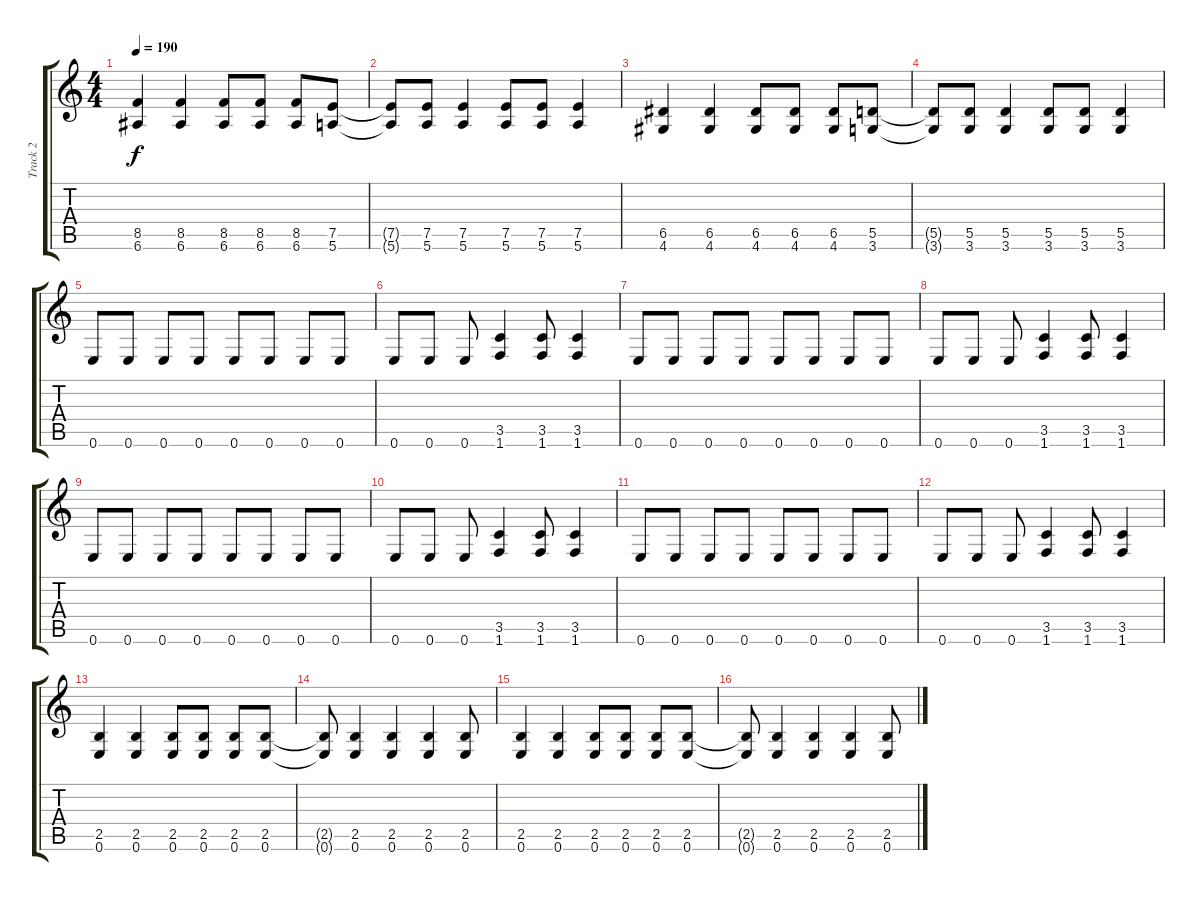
\track ("Track 2" "Track 2") {instrument distortionguitar}
\staff {score tabs}
\tuning (E4 B3 G3 D3 A2 E2) {hide}
\ts (4 4)
\tempo 190
\clef g2
\ks c
(8.5 6.6).4{dy f} (8.5 6.6).4 (8.5 6.6).8 (8.5 6.6).8 (8.5 6.6).8 (7.5 5.6).8 |
(7.5{t} 5.6{t}).8 (7.5 5.6).8 (7.5 5.6).4 (7.5 5.6).8 (7.5 5.6).8 (7.5 5.6).4 |
(6.5 4.6).4 (6.5 4.6).4 (6.5 4.6).8 (6.5 4.6).8 (6.5 4.6).8 (5.5 3.6).8 |
(5.5{t} 3.6{t}).8 (5.5 3.6).8 (5.5 3.6).4 (5.5 3.6).8 (5.5 3.6).8 (5.5 3.6).4 |
0.6.8 0.6.8 0.6.8 0.6.8 0.6.8 0.6.8 0.6.8 0.6.8 |
0.6.8 0.6.8 0.6.8 (3.5 1.6).4 (3.5 1.6).8 (3.5 1.6).4 |
0.6.8 0.6.8 0.6.8 0.6.8 0.6.8 0.6.8 0.6.8 0.6.8 |
0.6.8 0.6.8 0.6.8 (3.5 1.6).4 (3.5 1.6).8 (3.5 1.6).4 |
0.6.8 0.6.8 0.6.8 0.6.8 0.6.8 0.6.8 0.6.8 0.6.8 |
0.6.8 0.6.8 0.6.8 (3.5 1.6).4 (3.5 1.6).8 (3.5 1.6).4 |
0.6.8 0.6.8 0.6.8 0.6.8 0.6.8 0.6.8 0.6.8 0.6.8 |
0.6.8 0.6.8 0.6.8 (3.5 1.6).4 (3.5 1.6).8 (3.5 1.6).4 |
(2.5 0.6).4 (2.5 0.6).4 (2.5 0.6).8 (2.5 0.6).8 (2.5 0.6).8 (2.5 0.6).8 |
(2.5{t} 0.6{t}).8 (2.5 0.6).4 (2.5 0.6).4 (2.5 0.6).4 (2.5 0.6).8 |
(2.5 0.6).4 (2.5 0.6).4 (2.5 0.6).8 (2.5 0.6).8 (2.5 0.6).8 (2.5 0.6).8 |
(2.5{t} 0.6{t}).8 (2.5 0.6).4 (2.5 0.6).4 (2.5 0.6).4 (2.5 0.6).8
